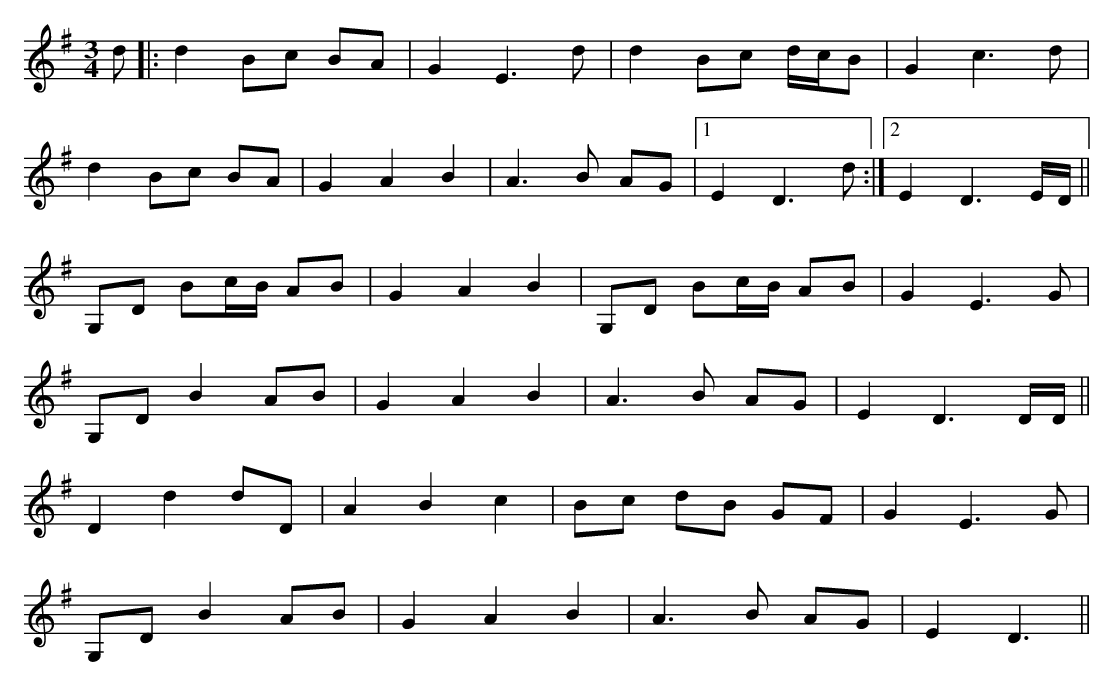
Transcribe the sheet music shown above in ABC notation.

X:1
M:3/4
K:G
d|:d2 Bc BA|G2 E3 d|d2 Bc d/c/B|G2 c3d|
d2 Bc BA|G2A2B2|A3B AG|1 E2 D3 d:|2 E2D3 E/D/||
G,D Bc/B/ AB|G2A2B2|G,D Bc/B/ AB|G2E3G|
G,DB2AB|G2A2B2|A3B AG|E2D3 D/D/||
D2d2dD|A2B2c2|Bc dB GF|G2E3G|
G,D B2 AB|G2A2B2|A3B AG|E2D3||
